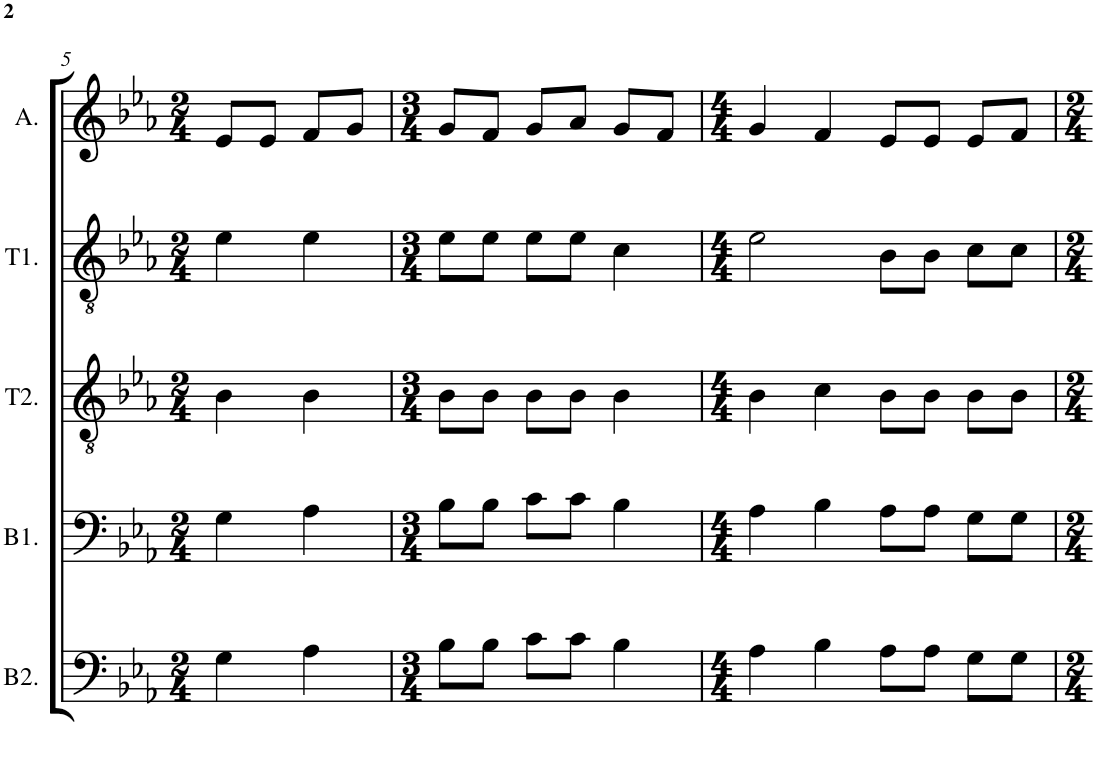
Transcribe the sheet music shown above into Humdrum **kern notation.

**kern	**kern	**kern	**kern	**kern
*part5	*part4	*part3	*part2	*part1
*staff5	*staff4	*staff3	*staff2	*staff1
*I"Bass 2	*I"Bass 1	*I"Tenor 2	*I"Tenor 1	*I"Alto
*I'B2.	*I'B1.	*I'T2.	*I'T1.	*I'A.
!!LO:PB:g=z
*clefF4	*clefF4	*clefGv2	*clefGv2	*clefG2
*k[b-e-a-]	*k[b-e-a-]	*k[b-e-a-]	*k[b-e-a-]	*k[b-e-a-]
*E-:	*E-:	*E-:	*E-:	*E-:
*M2/4	*M2/4	*M2/4	*M2/4	*M2/4
=5	=5	=5	=5	=5
4G\	4G\	4B-\	4e-\	8e-/L
.	.	.	.	8e-/J
4A-\	4A-\	4B-\	4e-\	8f/L
.	.	.	.	8g/J
=6	=6	=6	=6	=6
*M3/4	*M3/4	*M3/4	*M3/4	*M3/4
8B-\L	8B-\L	8B-\L	8e-\L	8g/L
8B-\J	8B-\J	8B-\J	8e-\J	8f/J
8c\L	8c\L	8B-\L	8e-\L	8g/L
8c\J	8c\J	8B-\J	8e-\J	8a-/J
4B-\	4B-\	4B-\	4c\	8g/L
.	.	.	.	8f/J
=7	=7	=7	=7	=7
*M4/4	*M4/4	*M4/4	*M4/4	*M4/4
4A-\	4A-\	4B-\	2e-\	4g/
4B-\	4B-\	4c\	.	4f/
8A-\L	8A-\L	8B-\L	8B-\L	8e-/L
8A-\J	8A-\J	8B-\J	8B-\J	8e-/J
8G\L	8G\L	8B-\L	8c\L	8e-/L
8G\J	8G\J	8B-\J	8c\J	8f/J
=	=	=	=	=
*-	*-	*-	*-	*-
